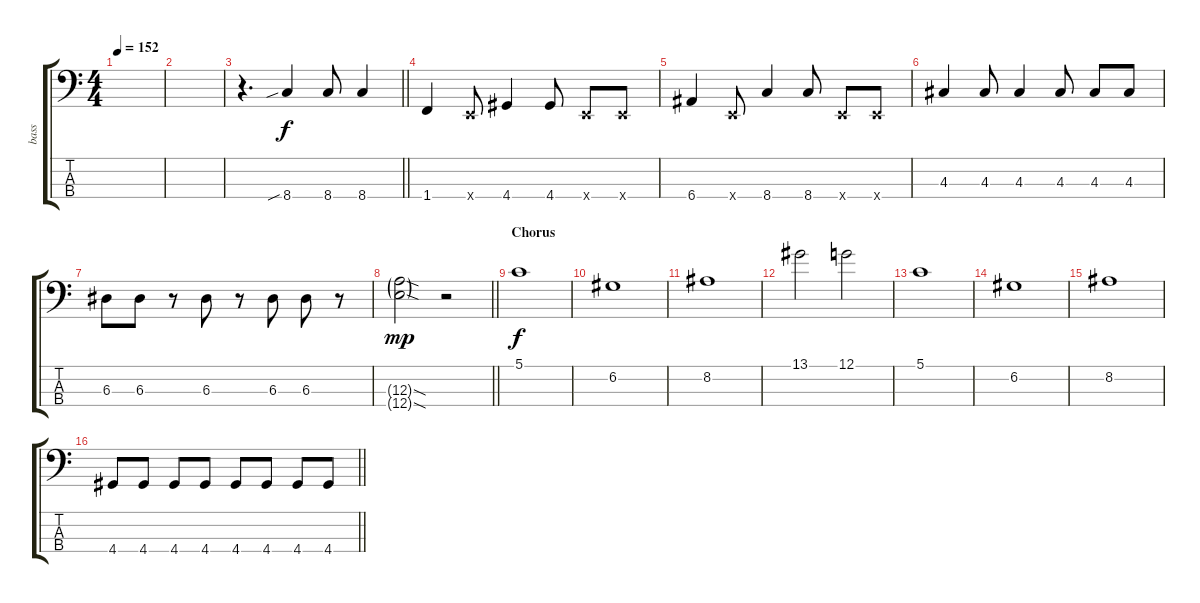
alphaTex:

\track ("bass" "bass") {instrument electricbasspick}
\staff {score tabs}
\tuning (G2 D2 A1 E1) {hide}
\ts (4 4)
\tempo 152
\clef f4
\ks c
|
|
\barLineRight lightlight
r.4{d} 8.4{sib}.4 8.4.8 8.4.4 |
1.4.4 0.4{x}.8 4.4.4 4.4.8 0.4{x}.8 0.4{x}.8 |
6.4.4 0.4{x}.8 8.4.4 8.4.8 0.4{x}.8 0.4{x}.8 |
4.3.4 4.3.8 4.3.4 4.3.8 4.3.8 4.3.8 |
6.3.8 6.3.8 r.8 6.3.8 r.8 6.3.8 6.3.8 r.8 |
\barLineRight lightlight
(12.3{sod g} 12.4{sod g}).2{dy mp} r.2 |
\section ("" "Chorus")
5.1.1{dy f} |
6.2.1 |
8.2.1 |
13.1.2 12.1.2 |
5.1.1 |
6.2.1 |
8.2.1 |
\barLineRight lightlight
4.4.8 4.4.8 4.4.8 4.4.8 4.4.8 4.4.8 4.4.8 4.4.8
